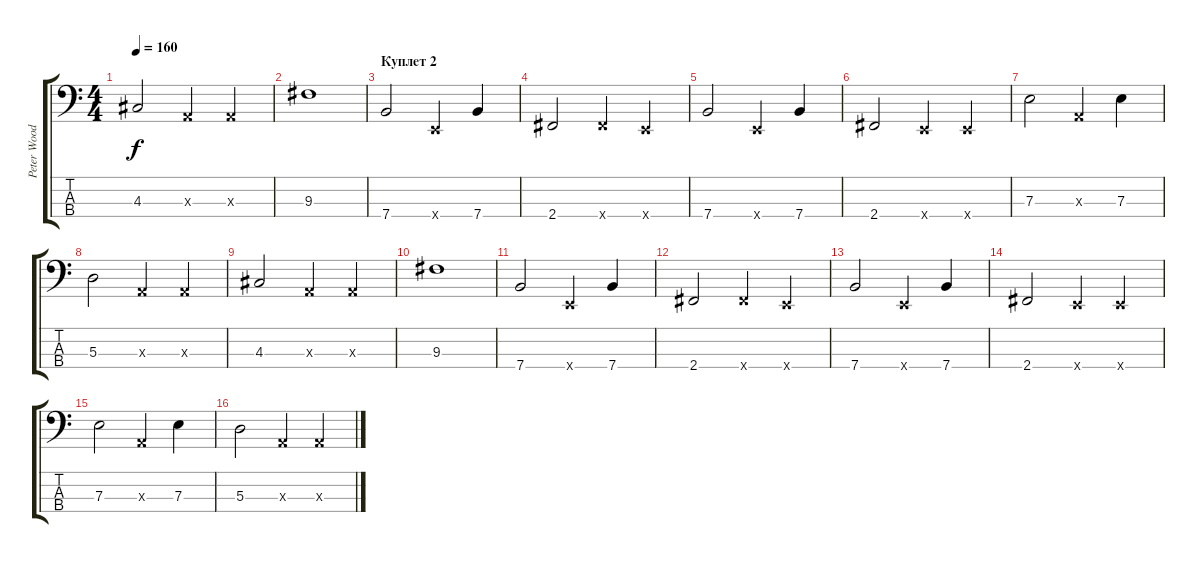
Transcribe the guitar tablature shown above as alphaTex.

\track ("Peter Woodrobe" "Peter Wood") {instrument electricbassfinger}
\staff {score tabs}
\tuning (G2 D2 A1 E1) {hide}
\ts (4 4)
\tempo 160
\clef f4
\ks c
4.3.2{dy f} 0.3{x}.4 0.3{x}.4 |
9.3.1 |
\section ("" "Куплет 2")
7.4.2 0.4{x}.4 7.4.4 |
2.4.2 2.4{x}.4 0.4{x}.4 |
7.4.2 0.4{x}.4 7.4.4 |
2.4.2 0.4{x}.4 0.4{x}.4 |
7.3.2 0.3{x}.4 7.3.4 |
5.3.2 0.3{x}.4 0.3{x}.4 |
4.3.2 0.3{x}.4 0.3{x}.4 |
9.3.1 |
7.4.2 0.4{x}.4 7.4.4 |
2.4.2 2.4{x}.4 0.4{x}.4 |
7.4.2 0.4{x}.4 7.4.4 |
2.4.2 0.4{x}.4 0.4{x}.4 |
7.3.2 0.3{x}.4 7.3.4 |
5.3.2 0.3{x}.4 0.3{x}.4
